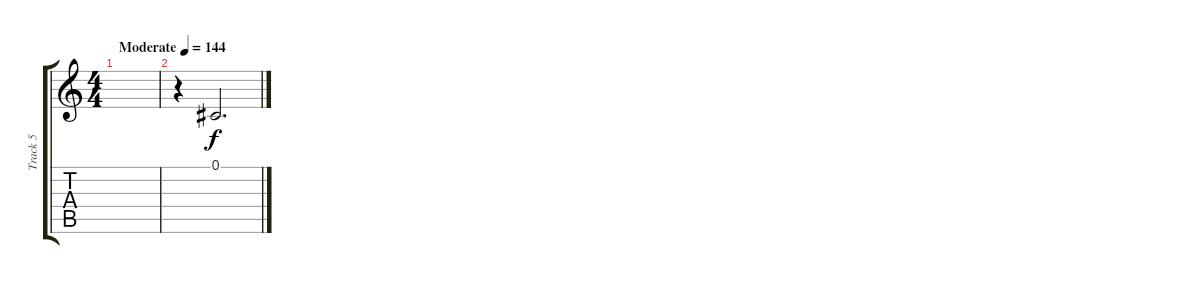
\track ("Track 5" "Track 5") {instrument reversecymbal}
\staff {score tabs}
\tuning (Db4 Ab3 E3 B2 Gb2 B1) {hide}
\ts (4 4)
\tempo (144 "Moderate")
\clef g2
\ks c
|
r.4 0.1.2{d}
